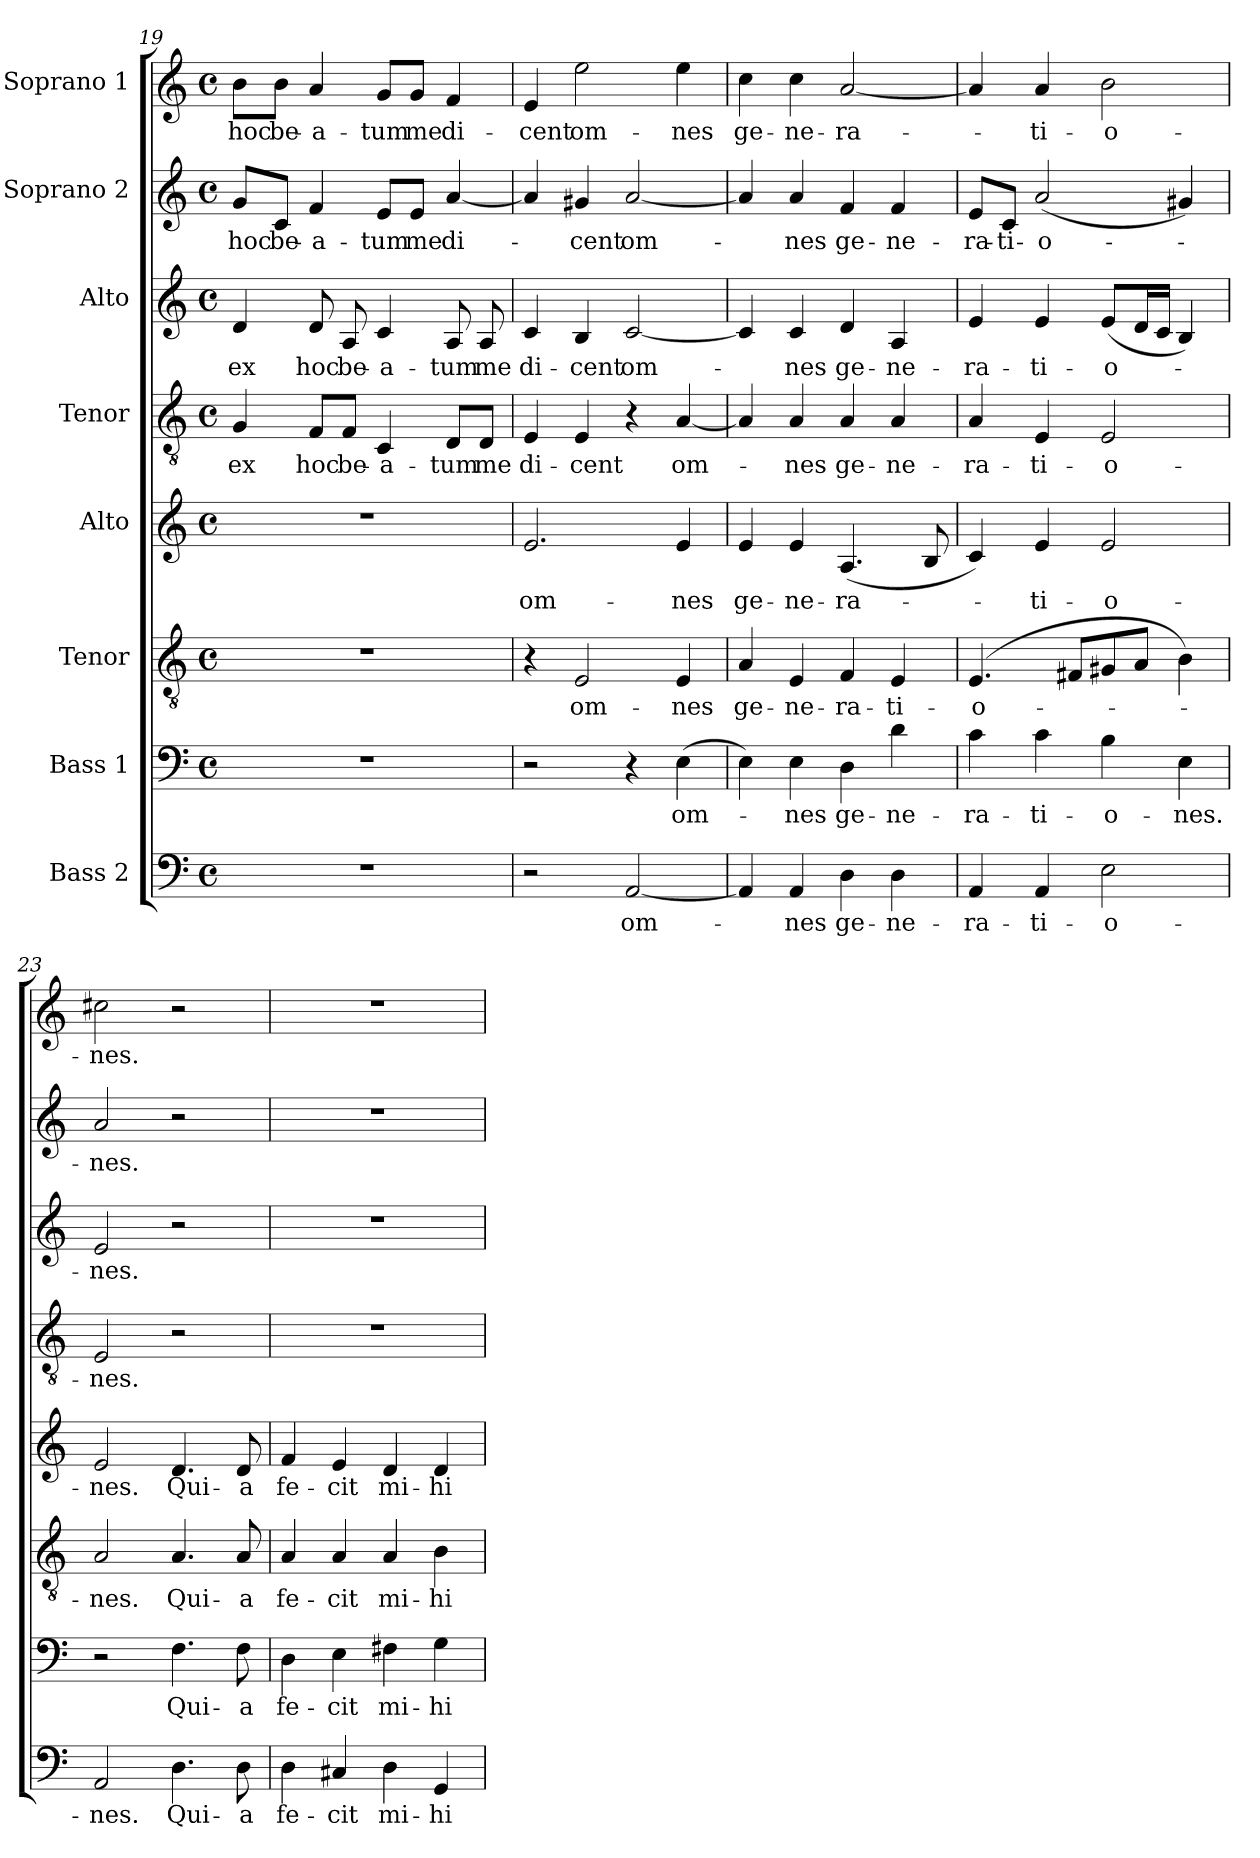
**kern	**text	**kern	**text	**kern	**text	**kern	**text	**kern	**text	**kern	**text	**kern	**text	**kern	**text
*part8	*part8	*part7	*part7	*part6	*part6	*part5	*part5	*part4	*part4	*part3	*part3	*part2	*part2	*part1	*part1
*staff8	*staff8	*staff7	*staff7	*staff6	*staff6	*staff5	*staff5	*staff4	*staff4	*staff3	*staff3	*staff2	*staff2	*staff1	*staff1
*I"Bass 2	*	*I"Bass 1	*	*I"Tenor	*	*I"Alto	*	*I"Tenor	*	*I"Alto	*	*I"Soprano 2	*	*I"Soprano 1	*
!!LO:PB:g=z
*clefF4	*	*clefF4	*	*clefGv2	*	*clefG2	*	*clefGv2	*	*clefG2	*	*clefG2	*	*clefG2	*
*k[]	*	*k[]	*	*k[]	*	*k[]	*	*k[]	*	*k[]	*	*k[]	*	*k[]	*
*C:	*	*C:	*	*C:	*	*C:	*	*C:	*	*C:	*	*C:	*	*C:	*
*M4/4	*	*M4/4	*	*M4/4	*	*M4/4	*	*M4/4	*	*M4/4	*	*M4/4	*	*M4/4	*
*met(c)	*	*met(c)	*	*met(c)	*	*met(c)	*	*met(c)	*	*met(c)	*	*met(c)	*	*met(c)	*
=19	=19	=19	=19	=19	=19	=19	=19	=19	=19	=19	=19	=19	=19	=19	=19
1r	.	1r	.	1r	.	1r	.	4G/	ex	4d/	ex	8g/L	hoc	8b\L	hoc
.	.	.	.	.	.	.	.	.	.	.	.	8c/J	be-	8b\J	be-
.	.	.	.	.	.	.	.	8F/L	hoc	8d/	hoc	4f/	-a-	4a/	-a-
.	.	.	.	.	.	.	.	8F/J	be-	8A/	be-	.	.	.	.
.	.	.	.	.	.	.	.	4C/	-a-	4c/	-a-	8e/L	-tum	8g/L	-tum
.	.	.	.	.	.	.	.	.	.	.	.	8e/J	me	8g/J	me
.	.	.	.	.	.	.	.	8D/L	-tum	8A/	-tum	[4a/	di-	4f/	di-
.	.	.	.	.	.	.	.	8D/J	me	8A/	me	.	.	.	.
=20	=20	=20	=20	=20	=20	=20	=20	=20	=20	=20	=20	=20	=20	=20	=20
2r	.	2r	.	4r	.	2.e/	om-	4E/	di-	4c/	di-	4a/]	.	4e/	-cent
.	.	.	.	2E/	om-	.	.	4E/	-cent	4B/	-cent	4g#X/	-cent	2ee\	om-
[2AA/	om-	4r	.	.	.	.	.	4r	.	[2c/	om-	[2a/	om-	.	.
.	.	(4E\	om-	4E/	-nes	4e/	-nes	[4A/	om-	.	.	.	.	4ee\	-nes
=21	=21	=21	=21	=21	=21	=21	=21	=21	=21	=21	=21	=21	=21	=21	=21
4AA/]	.	4E\)	.	4A/	ge-	4e/	ge-	4A/]	.	4c/]	.	4a/]	.	4cc\	ge-
4AA/	-nes	4E\	-nes	4E/	-ne-	4e/	-ne-	4A/	-nes	4c/	-nes	4a/	-nes	4cc\	-ne-
4D\	ge-	4D\	ge-	4F/	-ra-	(4.A/	-ra-	4A/	ge-	4d/	ge-	4f/	ge-	[2a/	-ra-
4D\	-ne-	4d\	-ne-	4E/	-ti-	.	.	4A/	-ne-	4A/	-ne-	4f/	-ne-	.	.
.	.	.	.	.	.	8B/	.	.	.	.	.	.	.	.	.
=22	=22	=22	=22	=22	=22	=22	=22	=22	=22	=22	=22	=22	=22	=22	=22
4AA/	-ra-	4c\	-ra-	(4.E/	-o-	4c/)	.	4A/	-ra-	4e/	-ra-	8e/L	-ra-	4a/]	.
.	.	.	.	.	.	.	.	.	.	.	.	8c/J	-ti-	.	.
4AA/	-ti-	4c\	-ti-	.	.	4e/	-ti-	4E/	-ti-	4e/	-ti-	(2a/	-o-	4a/	-ti-
.	.	.	.	8F#X/L	.	.	.	.	.	.	.	.	.	.	.
2E\	-o-	4B\	-o-	8G#X/	.	2e/	-o-	2E/	-o-	(8e/L	-o-	.	.	2b\	-o-
.	.	.	.	8A/J	.	.	.	.	.	16d/L	.	.	.	.	.
.	.	.	.	.	.	.	.	.	.	16c/JJ	.	.	.	.	.
.	.	4E\	-nes.	4B\)	.	.	.	.	.	4B/)	.	4g#X/)	.	.	.
=23	=23	=23	=23	=23	=23	=23	=23	=23	=23	=23	=23	=23	=23	=23	=23
2AA/	nes.	2r	nes.	2A/	nes.	2e/	-nes.	2E/	-nes.	2e/	-nes.	2a/	-nes.	2cc#X\	-nes.
4.D\	Qui-	4.F\	Qui-	4.A/	Qui-	4.d/	Qui-	2r	.	2r	.	2r	.	2r	.
8D\	-a	8F\	-a	8A/	-a	8d/	-a	.	.	.	.	.	.	.	.
=24	=24	=24	=24	=24	=24	=24	=24	=24	=24	=24	=24	=24	=24	=24	=24
4D\	fe-	4D\	fe-	4A/	fe-	4f/	fe-	1r	.	1r	.	1r	.	1r	.
4C#X/	-cit	4E\	-cit	4A/	-cit	4e/	-cit	.	.	.	.	.	.	.	.
4D\	mi-	4F#X\	mi-	4A/	mi-	4d/	mi-	.	.	.	.	.	.	.	.
4GG/	-hi	4G\	-hi	4B\	-hi	4d/	-hi	.	.	.	.	.	.	.	.
=	=	=	=	=	=	=	=	=	=	=	=	=	=	=	=
*-	*-	*-	*-	*-	*-	*-	*-	*-	*-	*-	*-	*-	*-	*-	*-
